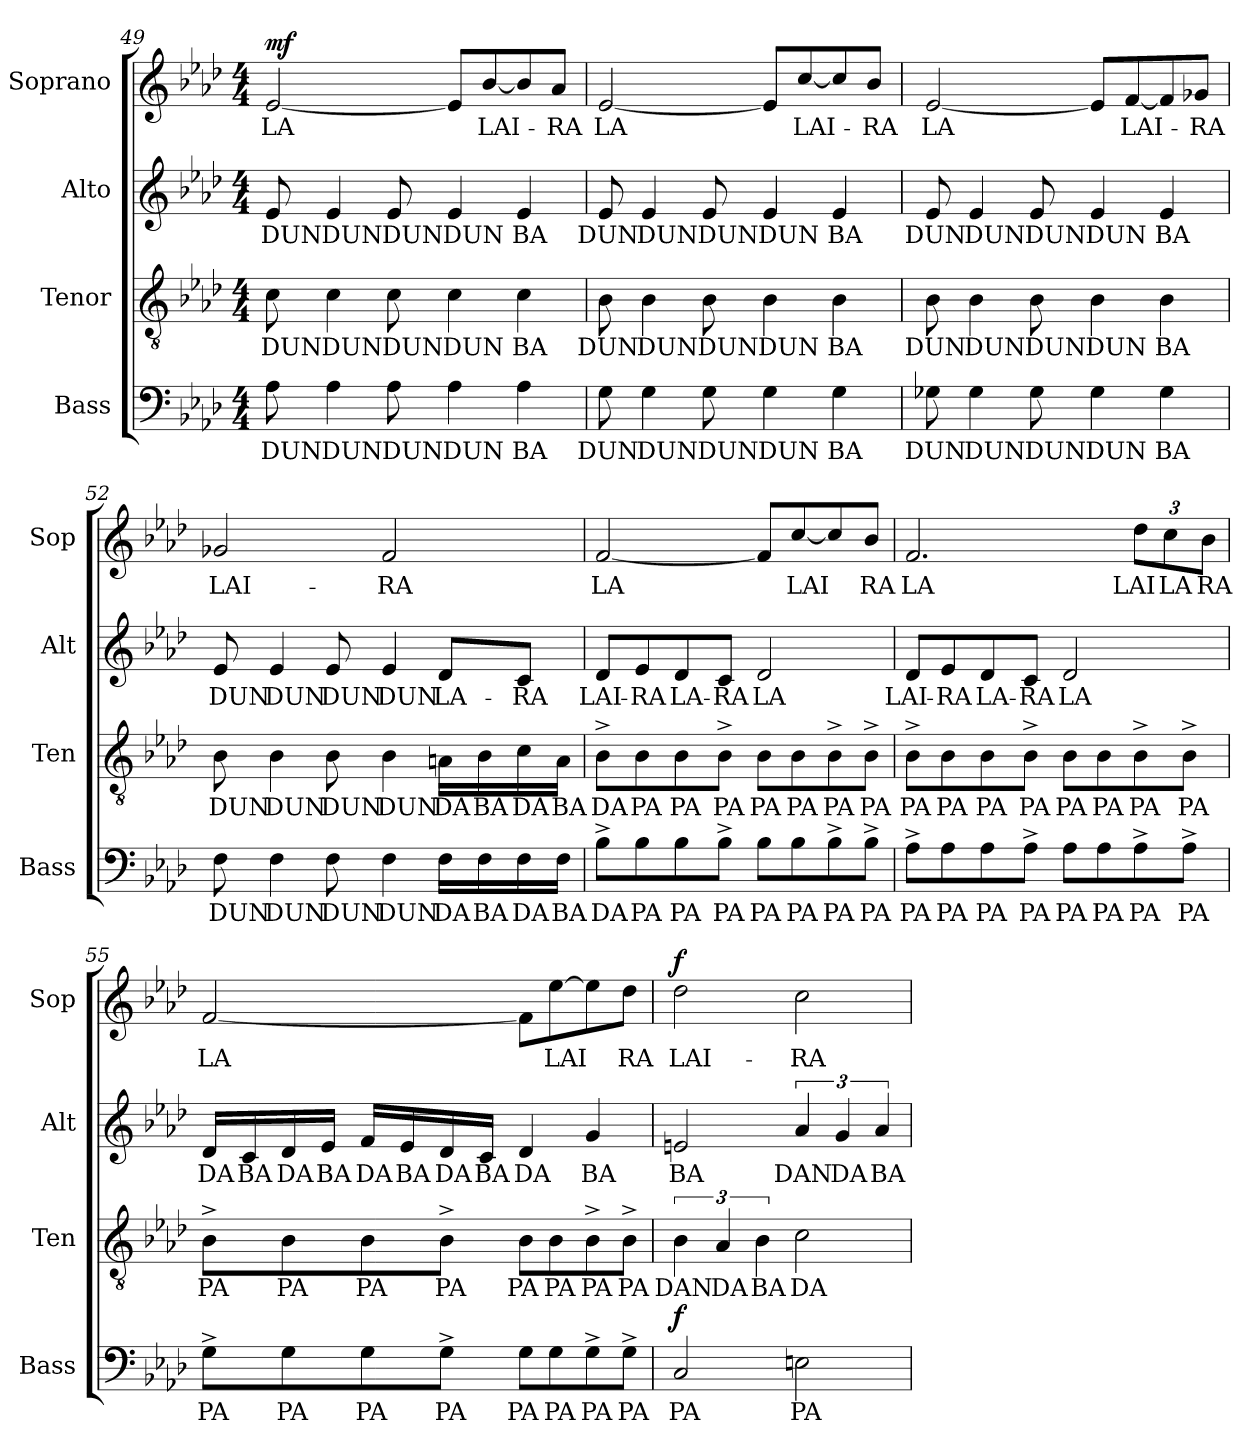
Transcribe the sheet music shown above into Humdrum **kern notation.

**kern	**text	**dynam	**kern	**text	**kern	**text	**kern	**text	**dynam
*part4	*part4	*part4	*part3	*part3	*part2	*part2	*part1	*part1	*part1
*staff4	*staff4	*staff4	*staff3	*staff3	*staff2	*staff2	*staff1	*staff1	*staff1
*I"Bass	*	*	*I"Tenor	*	*I"Alto	*	*I"Soprano	*	*
*I'Bass	*	*	*I'Ten	*	*I'Alt	*	*I'Sop	*	*
*clefF4	*	*	*clefGv2	*	*clefG2	*	*clefG2	*	*
*k[b-e-a-d-]	*	*	*k[b-e-a-d-]	*	*k[b-e-a-d-]	*	*k[b-e-a-d-]	*	*
*M4/4	*	*	*M4/4	*	*M4/4	*	*M4/4	*	*
=49	=49	=49	=49	=49	=49	=49	=49	=49	=49
!	!LO:LY:b	!	!	!LO:LY:b	!	!LO:LY:b	!	!LO:LY:b	!LO:DY:a
8A-\	DUN	.	8c\	DUN	8e-/	DUN	[2e-/	LA	mf
!	!LO:LY:b	!	!	!LO:LY:b	!	!LO:LY:b	!	!	!
4A-\	DUN	.	4c\	DUN	4e-/	DUN	.	.	.
!	!LO:LY:b	!	!	!LO:LY:b	!	!LO:LY:b	!	!	!
8A-\	DUN	.	8c\	DUN	8e-/	DUN	.	.	.
!	!LO:LY:b	!	!	!LO:LY:b	!	!LO:LY:b	!	!	!
4A-\	DUN	.	4c\	DUN	4e-/	DUN	8e-/L]	.	.
!	!	!	!	!	!	!	!	!LO:LY:b	!
.	.	.	.	.	.	.	[8b-/	LAI-	.
!	!LO:LY:b	!	!	!LO:LY:b	!	!LO:LY:b	!	!	!
4A-\	BA	.	4c\	BA	4e-/	BA	8b-/]	.	.
!	!	!	!	!	!	!	!	!LO:LY:b	!
.	.	.	.	.	.	.	8a-/J	-RA	.
!!LO:LB:g=z
=50	=50	=50	=50	=50	=50	=50	=50	=50	=50
!	!LO:LY:b	!	!	!LO:LY:b	!	!LO:LY:b	!	!LO:LY:b	!
8G\	DUN	.	8B-\	DUN	8e-/	DUN	[2e-/	LA	.
!	!LO:LY:b	!	!	!LO:LY:b	!	!LO:LY:b	!	!	!
4G\	DUN	.	4B-\	DUN	4e-/	DUN	.	.	.
!	!LO:LY:b	!	!	!LO:LY:b	!	!LO:LY:b	!	!	!
8G\	DUN	.	8B-\	DUN	8e-/	DUN	.	.	.
!	!LO:LY:b	!	!	!LO:LY:b	!	!LO:LY:b	!	!	!
4G\	DUN	.	4B-\	DUN	4e-/	DUN	8e-/L]	.	.
!	!	!	!	!	!	!	!	!LO:LY:b	!
.	.	.	.	.	.	.	[8cc/	LAI-	.
!	!LO:LY:b	!	!	!LO:LY:b	!	!LO:LY:b	!	!	!
4G\	BA	.	4B-\	BA	4e-/	BA	8cc/]	.	.
!	!	!	!	!	!	!	!	!LO:LY:b	!
.	.	.	.	.	.	.	8b-/J	-RA	.
=51	=51	=51	=51	=51	=51	=51	=51	=51	=51
!	!LO:LY:b	!	!	!LO:LY:b	!	!LO:LY:b	!	!LO:LY:b	!
8G-X\	DUN	.	8B-\	DUN	8e-/	DUN	[2e-/	LA	.
!	!LO:LY:b	!	!	!LO:LY:b	!	!LO:LY:b	!	!	!
4G-\	DUN	.	4B-\	DUN	4e-/	DUN	.	.	.
!	!LO:LY:b	!	!	!LO:LY:b	!	!LO:LY:b	!	!	!
8G-\	DUN	.	8B-\	DUN	8e-/	DUN	.	.	.
!	!LO:LY:b	!	!	!LO:LY:b	!	!LO:LY:b	!	!	!
4G-\	DUN	.	4B-\	DUN	4e-/	DUN	8e-/L]	.	.
!	!	!	!	!	!	!	!	!LO:LY:b	!
.	.	.	.	.	.	.	[8f/	LAI-	.
!	!LO:LY:b	!	!	!LO:LY:b	!	!LO:LY:b	!	!	!
4G-\	BA	.	4B-\	BA	4e-/	BA	8f/]	.	.
!	!	!	!	!	!	!	!	!LO:LY:b	!
.	.	.	.	.	.	.	8g-X/J	-RA	.
=52	=52	=52	=52	=52	=52	=52	=52	=52	=52
!	!LO:LY:b	!	!	!LO:LY:b	!	!LO:LY:b	!	!LO:LY:b	!
8F\	DUN	.	8B-\	DUN	8e-/	DUN	2g-X/	LAI-	.
!	!LO:LY:b	!	!	!LO:LY:b	!	!LO:LY:b	!	!	!
4F\	DUN	.	4B-\	DUN	4e-/	DUN	.	.	.
!	!LO:LY:b	!	!	!LO:LY:b	!	!LO:LY:b	!	!	!
8F\	DUN	.	8B-\	DUN	8e-/	DUN	.	.	.
!	!LO:LY:b	!	!	!LO:LY:b	!	!LO:LY:b	!	!LO:LY:b	!
4F\	DUN	.	4B-\	DUN	4e-/	DUN	2f/	-RA	.
!	!LO:LY:b	!	!	!LO:LY:b	!	!LO:LY:b	!	!	!
16F\LL	DA	.	16An\LL	DA	8d-/L	LA-	.	.	.
!	!LO:LY:b	!	!	!LO:LY:b	!	!	!	!	!
16F\	BA	.	16B-\	BA	.	.	.	.	.
!	!LO:LY:b	!	!	!LO:LY:b	!	!LO:LY:b	!	!	!
16F\	DA	.	16c\	DA	8c/J	-RA	.	.	.
!	!LO:LY:b	!	!	!LO:LY:b	!	!	!	!	!
16F\JJ	BA	.	16A\JJ	BA	.	.	.	.	.
=53	=53	=53	=53	=53	=53	=53	=53	=53	=53
!	!LO:LY:b	!	!	!LO:LY:b	!	!LO:LY:b	!	!LO:LY:b	!
8B-^\L	DA	.	8B-^\L	DA	8d-/L	LAI-	[2f/	LA	.
!	!LO:LY:b	!	!	!LO:LY:b	!	!LO:LY:b	!	!	!
8B-\	PA	.	8B-\	PA	8e-/	-RA	.	.	.
!	!LO:LY:b	!	!	!LO:LY:b	!	!LO:LY:b	!	!	!
8B-\	PA	.	8B-\	PA	8d-/	LA-	.	.	.
!	!LO:LY:b	!	!	!LO:LY:b	!	!LO:LY:b	!	!	!
8B-^\J	PA	.	8B-^\J	PA	8c/J	-RA	.	.	.
!	!LO:LY:b	!	!	!LO:LY:b	!	!LO:LY:b	!	!	!
8B-\L	PA	.	8B-\L	PA	2d-/	LA	8f/L]	.	.
!	!LO:LY:b	!	!	!LO:LY:b	!	!	!	!LO:LY:b	!
8B-\	PA	.	8B-\	PA	.	.	[8cc/	LAI	.
!	!LO:LY:b	!	!	!LO:LY:b	!	!	!	!	!
8B-^\	PA	.	8B-^\	PA	.	.	8cc/]	.	.
!	!LO:LY:b	!	!	!LO:LY:b	!	!	!	!LO:LY:b	!
8B-^\J	PA	.	8B-^\J	PA	.	.	8b-/J	RA	.
=54	=54	=54	=54	=54	=54	=54	=54	=54	=54
!	!LO:LY:b	!	!	!LO:LY:b	!	!LO:LY:b	!	!LO:LY:b	!
8A-^\L	PA	.	8B-^\L	PA	8d-/L	LAI-	2.f/	LA	.
!	!LO:LY:b	!	!	!LO:LY:b	!	!LO:LY:b	!	!	!
8A-\	PA	.	8B-\	PA	8e-/	-RA	.	.	.
!	!LO:LY:b	!	!	!LO:LY:b	!	!LO:LY:b	!	!	!
8A-\	PA	.	8B-\	PA	8d-/	LA-	.	.	.
!	!LO:LY:b	!	!	!LO:LY:b	!	!LO:LY:b	!	!	!
8A-^\J	PA	.	8B-^\J	PA	8c/J	-RA	.	.	.
!	!LO:LY:b	!	!	!LO:LY:b	!	!LO:LY:b	!	!	!
8A-\L	PA	.	8B-\L	PA	2d-/	LA	.	.	.
!	!LO:LY:b	!	!	!LO:LY:b	!	!	!	!	!
8A-\	PA	.	8B-\	PA	.	.	.	.	.
!	!LO:LY:b	!	!	!LO:LY:b	!	!	!	!	!
*	*	*	*	*	*	*	*Xbrackettup	*	*
!	!	!	!	!	!	!	!	!LO:LY:b	!
8A-^\	PA	.	8B-^\	PA	.	.	12dd-\L	LAI	.
!	!	!	!	!	!	!	!	!LO:LY:b	!
.	.	.	.	.	.	.	12cc\	LA	.
!	!LO:LY:b	!	!	!LO:LY:b	!	!	!	!	!
8A-^\J	PA	.	8B-^\J	PA	.	.	.	.	.
!	!	!	!	!	!	!	!	!LO:LY:b	!
.	.	.	.	.	.	.	12b-\J	RA	.
!!LO:LB:g=z
=55	=55	=55	=55	=55	=55	=55	=55	=55	=55
!	!LO:LY:b	!	!	!LO:LY:b	!	!LO:LY:b	!	!LO:LY:b	!
8G^\L	PA	.	8B-^\L	PA	16d-/LL	DA	[2f/	LA	.
!	!	!	!	!	!	!LO:LY:b	!	!	!
.	.	.	.	.	16c/	BA	.	.	.
!	!LO:LY:b	!	!	!LO:LY:b	!	!LO:LY:b	!	!	!
8G\	PA	.	8B-\	PA	16d-/	DA	.	.	.
!	!	!	!	!	!	!LO:LY:b	!	!	!
.	.	.	.	.	16e-/JJ	BA	.	.	.
!	!LO:LY:b	!	!	!LO:LY:b	!	!LO:LY:b	!	!	!
8G\	PA	.	8B-\	PA	16f/LL	DA	.	.	.
!	!	!	!	!	!	!LO:LY:b	!	!	!
.	.	.	.	.	16e-/	BA	.	.	.
!	!LO:LY:b	!	!	!LO:LY:b	!	!LO:LY:b	!	!	!
8G^\J	PA	.	8B-^\J	PA	16d-/	DA	.	.	.
!	!	!	!	!	!	!LO:LY:b	!	!	!
.	.	.	.	.	16c/JJ	BA	.	.	.
!	!LO:LY:b	!	!	!LO:LY:b	!	!LO:LY:b	!	!	!
8G\L	PA	.	8B-\L	PA	4d-/	DA	8f\L]	.	.
!	!LO:LY:b	!	!	!LO:LY:b	!	!	!	!LO:LY:b	!
8G\	PA	.	8B-\	PA	.	.	[8ee-\	-LAI	.
!	!LO:LY:b	!	!	!LO:LY:b	!	!LO:LY:b	!	!	!
8G^\	PA	.	8B-^\	PA	4g/	BA	8ee-\]	.	.
!	!LO:LY:b	!	!	!LO:LY:b	!	!	!	!LO:LY:b	!
8G^\J	PA	.	8B-^\J	PA	.	.	8dd-\J	RA	.
=56	=56	=56	=56	=56	=56	=56	=56	=56	=56
!	!LO:LY:b	!LO:DY:a	!	!LO:LY:b	!	!LO:LY:b	!	!LO:LY:b	!LO:DY:a
2C/	PA	f	6B-\	DAN	2en/	BA	2dd-\	LAI-	f
!	!	!	!	!LO:LY:b	!	!	!	!	!
.	.	.	6A-/	DA	.	.	.	.	.
!	!	!	!	!LO:LY:b	!	!	!	!	!
.	.	.	6B-\	BA	.	.	.	.	.
!	!LO:LY:b	!	!	!LO:LY:b	!	!LO:LY:b	!	!LO:LY:b	!
2En\	PA	.	2c\	DA	6a-/	DAN	2cc\	-RA	.
!	!	!	!	!	!	!LO:LY:b	!	!	!
.	.	.	.	.	6g/	DA	.	.	.
!	!	!	!	!	!	!LO:LY:b	!	!	!
.	.	.	.	.	6a-/	BA	.	.	.
=	=	=	=	=	=	=	=	=	=
*-	*-	*-	*-	*-	*-	*-	*-	*-	*-
